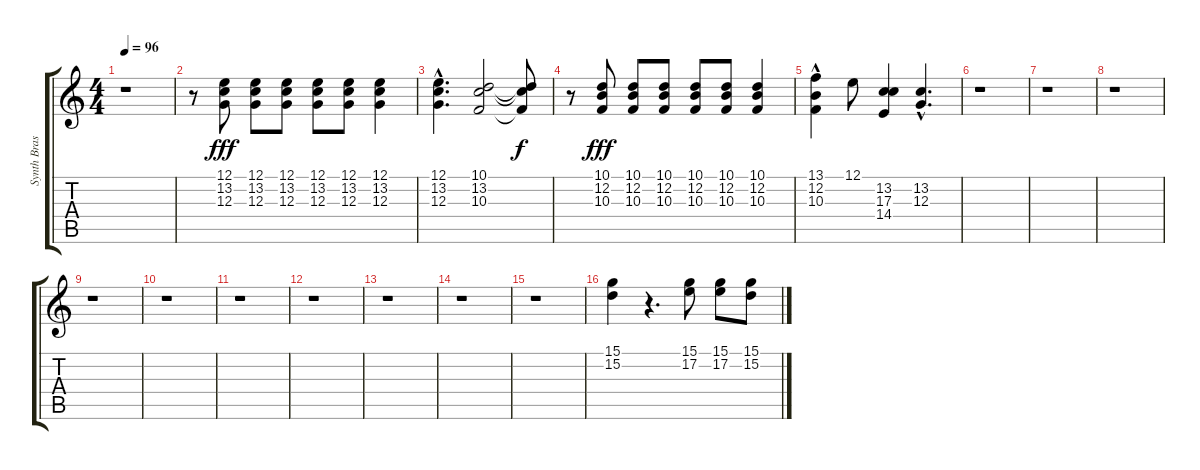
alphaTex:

\track ("Synth Brass 1" "Synth Bras") {instrument synthbrass1}
\staff {score tabs}
\tuning (E4 B3 G3 D3 A2 E2) {hide}
\ts (4 4)
\tempo 96
\clef g2
\ks c
r.1{dy fff} |
r.8 (12.1 13.2 12.3).8{volume 12} (12.1 13.2 12.3).8 (12.1 13.2 12.3).8 (12.1 13.2 12.3).8 (12.1 13.2 12.3).8 (12.1 13.2 12.3).4 |
(12.1{hac} 13.2{hac} 12.3{hac}).4{d} (10.1 13.2 10.3).2 (10.1{t} 13.2{t} 10.3{t}).8{dy f} |
r.8 (10.1 12.2 10.3).8{dy fff} (10.1 12.2 10.3).8 (10.1 12.2 10.3).8 (10.1 12.2 10.3).8 (10.1 12.2 10.3).8 (10.1 12.2 10.3).4 |
(13.1 12.2{hac} 10.3{hac}).4 12.1.8 (13.2 17.3 14.4).4 (13.2{hac} 12.3{hac}).4{d} |
r.1 |
r.1 |
r.1 |
r.1 |
r.1 |
r.1 |
r.1 |
r.1 |
r.1 |
r.1 |
(15.1 15.2).4{volume 14} r.4{d} (15.1 17.2).8 (15.1 17.2).8 (15.1 15.2).8
